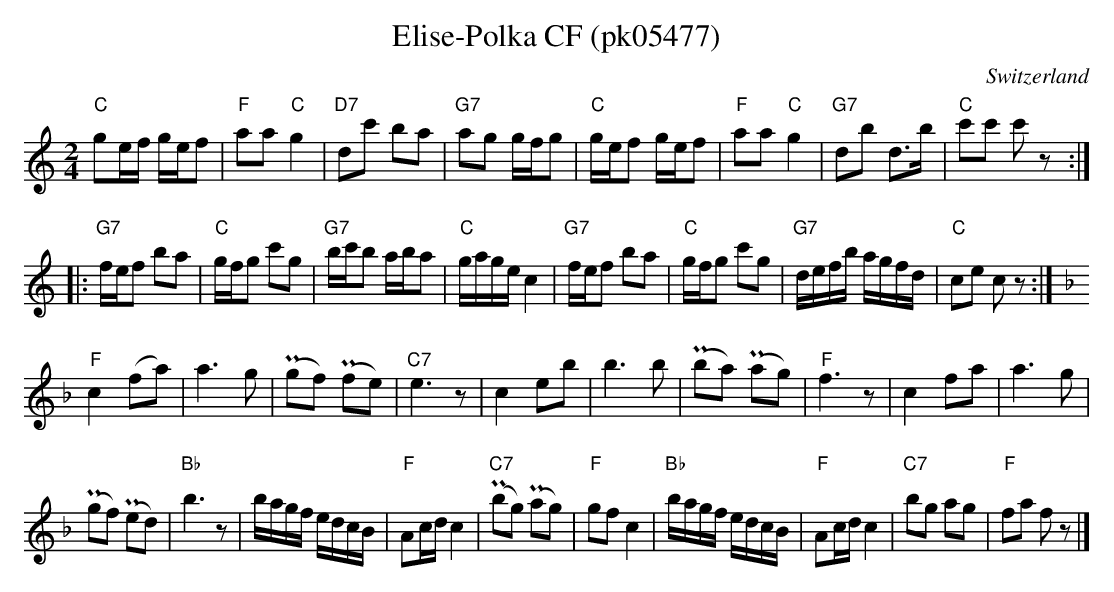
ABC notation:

X:1
T: Elise-Polka CF (pk05477)
O:Switzerland
M:2/4
L:1/16
K:C major
"C"g2ef gef2 | "F"a2a2 "C"g4 | "D7"d2c'2 b2a2 | "G7"a2g2 gfg2 | "C"gef2 gef2 | "F"a2a2 "C"g4 | "G7"d2b2 d3b | "C"c'2c'2 c'2z2 ::
"G7"fef2 b2a2 | "C"gfg2 c'2g2 | "G7"bc'b2 aba2 | "C"gage c4 | "G7"fef2 b2a2 | "C"gfg2 c'2g2 | "G7"defb agfd | "C"c2e2 c2z2 :| [K:F] [L:1/8]
"F"c2 (fa) | a3g | (Pgf) (Pfe) | "C7"e3z | c2 eb | b3b | (Pba) (Pag) | "F"f3z | c2 fa | a3g |
(Pgf) (Ped) | "Bb"b3z | [L:1/16] bagf edcB | [L:1/8] "F"Ac/d/ c2 | "C7"(Pbg) (Pag) | "F"gf c2 | [L:1/16] "Bb"bagf edcB | [L:1/8] "F"Ac/d/ c2 | "C7"bg ag | "F"fa fz |]
